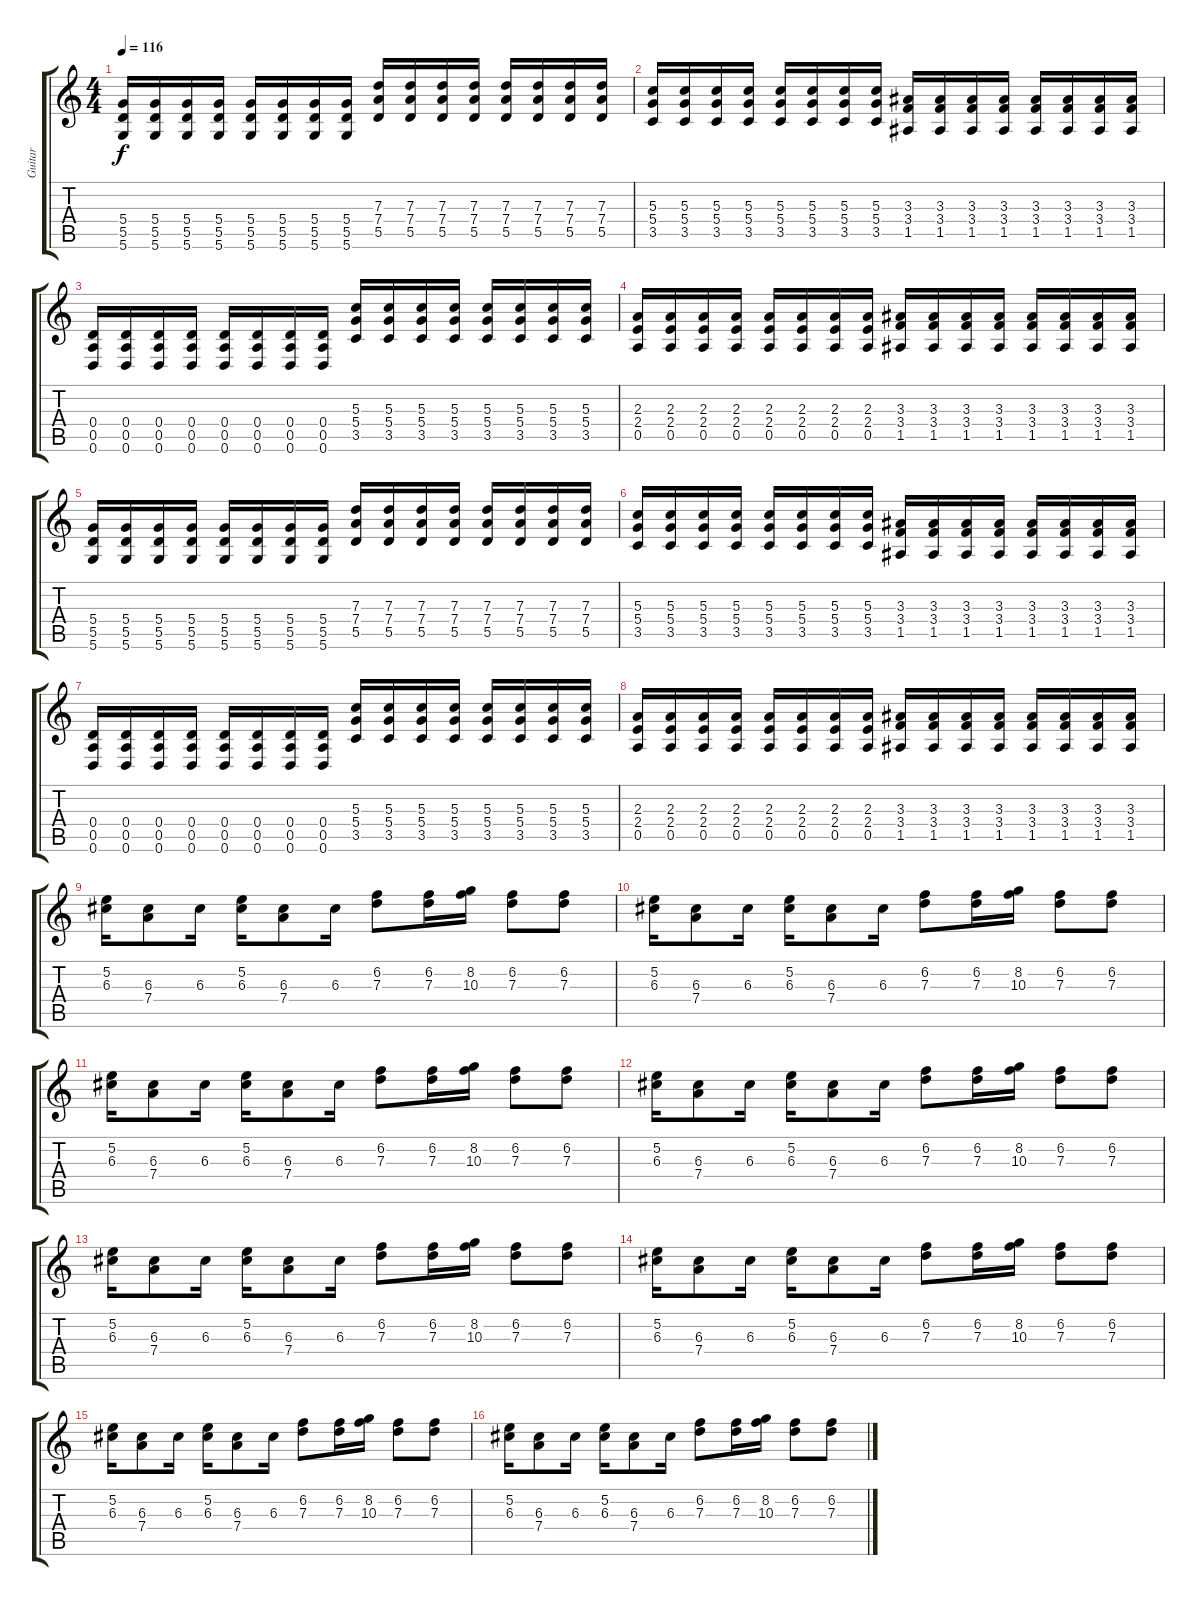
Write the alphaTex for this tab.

\track ("Guitar" "Guitar") {instrument distortionguitar}
\staff {score tabs}
\tuning (E4 B3 G3 D3 A2 D2) {hide}
\ts (4 4)
\tempo 116
\clef g2
\ks c
(5.4 5.5 5.6).16{dy f} (5.4 5.5 5.6).16 (5.4 5.5 5.6).16 (5.4 5.5 5.6).16 (5.4 5.5 5.6).16 (5.4 5.5 5.6).16 (5.4 5.5 5.6).16 (5.4 5.5 5.6).16 (7.3 7.4 5.5).16 (7.3 7.4 5.5).16 (7.3 7.4 5.5).16 (7.3 7.4 5.5).16 (7.3 7.4 5.5).16 (7.3 7.4 5.5).16 (7.3 7.4 5.5).16 (7.3 7.4 5.5).16 |
(5.3 5.4 3.5).16 (5.3 5.4 3.5).16 (5.3 5.4 3.5).16 (5.3 5.4 3.5).16 (5.3 5.4 3.5).16 (5.3 5.4 3.5).16 (5.3 5.4 3.5).16 (5.3 5.4 3.5).16 (3.3 3.4 1.5).16 (3.3 3.4 1.5).16 (3.3 3.4 1.5).16 (3.3 3.4 1.5).16 (3.3 3.4 1.5).16 (3.3 3.4 1.5).16 (3.3 3.4 1.5).16 (3.3 3.4 1.5).16 |
(0.4 0.5 0.6).16 (0.4 0.5 0.6).16 (0.4 0.5 0.6).16 (0.4 0.5 0.6).16 (0.4 0.5 0.6).16 (0.4 0.5 0.6).16 (0.4 0.5 0.6).16 (0.4 0.5 0.6).16 (5.3 5.4 3.5).16 (5.3 5.4 3.5).16 (5.3 5.4 3.5).16 (5.3 5.4 3.5).16 (5.3 5.4 3.5).16 (5.3 5.4 3.5).16 (5.3 5.4 3.5).16 (5.3 5.4 3.5).16 |
(2.3 2.4 0.5).16 (2.3 2.4 0.5).16 (2.3 2.4 0.5).16 (2.3 2.4 0.5).16 (2.3 2.4 0.5).16 (2.3 2.4 0.5).16 (2.3 2.4 0.5).16 (2.3 2.4 0.5).16 (3.3 3.4 1.5).16 (3.3 3.4 1.5).16 (3.3 3.4 1.5).16 (3.3 3.4 1.5).16 (3.3 3.4 1.5).16 (3.3 3.4 1.5).16 (3.3 3.4 1.5).16 (3.3 3.4 1.5).16 |
(5.4 5.5 5.6).16 (5.4 5.5 5.6).16 (5.4 5.5 5.6).16 (5.4 5.5 5.6).16 (5.4 5.5 5.6).16 (5.4 5.5 5.6).16 (5.4 5.5 5.6).16 (5.4 5.5 5.6).16 (7.3 7.4 5.5).16 (7.3 7.4 5.5).16 (7.3 7.4 5.5).16 (7.3 7.4 5.5).16 (7.3 7.4 5.5).16 (7.3 7.4 5.5).16 (7.3 7.4 5.5).16 (7.3 7.4 5.5).16 |
(5.3 5.4 3.5).16 (5.3 5.4 3.5).16 (5.3 5.4 3.5).16 (5.3 5.4 3.5).16 (5.3 5.4 3.5).16 (5.3 5.4 3.5).16 (5.3 5.4 3.5).16 (5.3 5.4 3.5).16 (3.3 3.4 1.5).16 (3.3 3.4 1.5).16 (3.3 3.4 1.5).16 (3.3 3.4 1.5).16 (3.3 3.4 1.5).16 (3.3 3.4 1.5).16 (3.3 3.4 1.5).16 (3.3 3.4 1.5).16 |
(0.4 0.5 0.6).16 (0.4 0.5 0.6).16 (0.4 0.5 0.6).16 (0.4 0.5 0.6).16 (0.4 0.5 0.6).16 (0.4 0.5 0.6).16 (0.4 0.5 0.6).16 (0.4 0.5 0.6).16 (5.3 5.4 3.5).16 (5.3 5.4 3.5).16 (5.3 5.4 3.5).16 (5.3 5.4 3.5).16 (5.3 5.4 3.5).16 (5.3 5.4 3.5).16 (5.3 5.4 3.5).16 (5.3 5.4 3.5).16 |
(2.3 2.4 0.5).16 (2.3 2.4 0.5).16 (2.3 2.4 0.5).16 (2.3 2.4 0.5).16 (2.3 2.4 0.5).16 (2.3 2.4 0.5).16 (2.3 2.4 0.5).16 (2.3 2.4 0.5).16 (3.3 3.4 1.5).16 (3.3 3.4 1.5).16 (3.3 3.4 1.5).16 (3.3 3.4 1.5).16 (3.3 3.4 1.5).16 (3.3 3.4 1.5).16 (3.3 3.4 1.5).16 (3.3 3.4 1.5).16 |
(5.2 6.3).16{volume 12} (6.3 7.4).8 6.3.16 (5.2 6.3).16 (6.3 7.4).8 6.3.16 (6.2 7.3).8 (6.2 7.3).16 (8.2 10.3).16 (6.2 7.3).8 (6.2 7.3).8 |
(5.2 6.3).16 (6.3 7.4).8 6.3.16 (5.2 6.3).16 (6.3 7.4).8 6.3.16 (6.2 7.3).8 (6.2 7.3).16 (8.2 10.3).16 (6.2 7.3).8 (6.2 7.3).8 |
(5.2 6.3).16 (6.3 7.4).8 6.3.16 (5.2 6.3).16 (6.3 7.4).8 6.3.16 (6.2 7.3).8 (6.2 7.3).16 (8.2 10.3).16 (6.2 7.3).8 (6.2 7.3).8 |
(5.2 6.3).16 (6.3 7.4).8 6.3.16 (5.2 6.3).16 (6.3 7.4).8 6.3.16 (6.2 7.3).8 (6.2 7.3).16 (8.2 10.3).16 (6.2 7.3).8 (6.2 7.3).8 |
(5.2 6.3).16 (6.3 7.4).8 6.3.16 (5.2 6.3).16 (6.3 7.4).8 6.3.16 (6.2 7.3).8 (6.2 7.3).16 (8.2 10.3).16 (6.2 7.3).8 (6.2 7.3).8 |
(5.2 6.3).16 (6.3 7.4).8 6.3.16 (5.2 6.3).16 (6.3 7.4).8 6.3.16 (6.2 7.3).8 (6.2 7.3).16 (8.2 10.3).16 (6.2 7.3).8 (6.2 7.3).8 |
(5.2 6.3).16 (6.3 7.4).8 6.3.16 (5.2 6.3).16 (6.3 7.4).8 6.3.16 (6.2 7.3).8 (6.2 7.3).16 (8.2 10.3).16 (6.2 7.3).8 (6.2 7.3).8 |
(5.2 6.3).16 (6.3 7.4).8 6.3.16 (5.2 6.3).16 (6.3 7.4).8 6.3.16 (6.2 7.3).8 (6.2 7.3).16 (8.2 10.3).16 (6.2 7.3).8 (6.2 7.3).8
